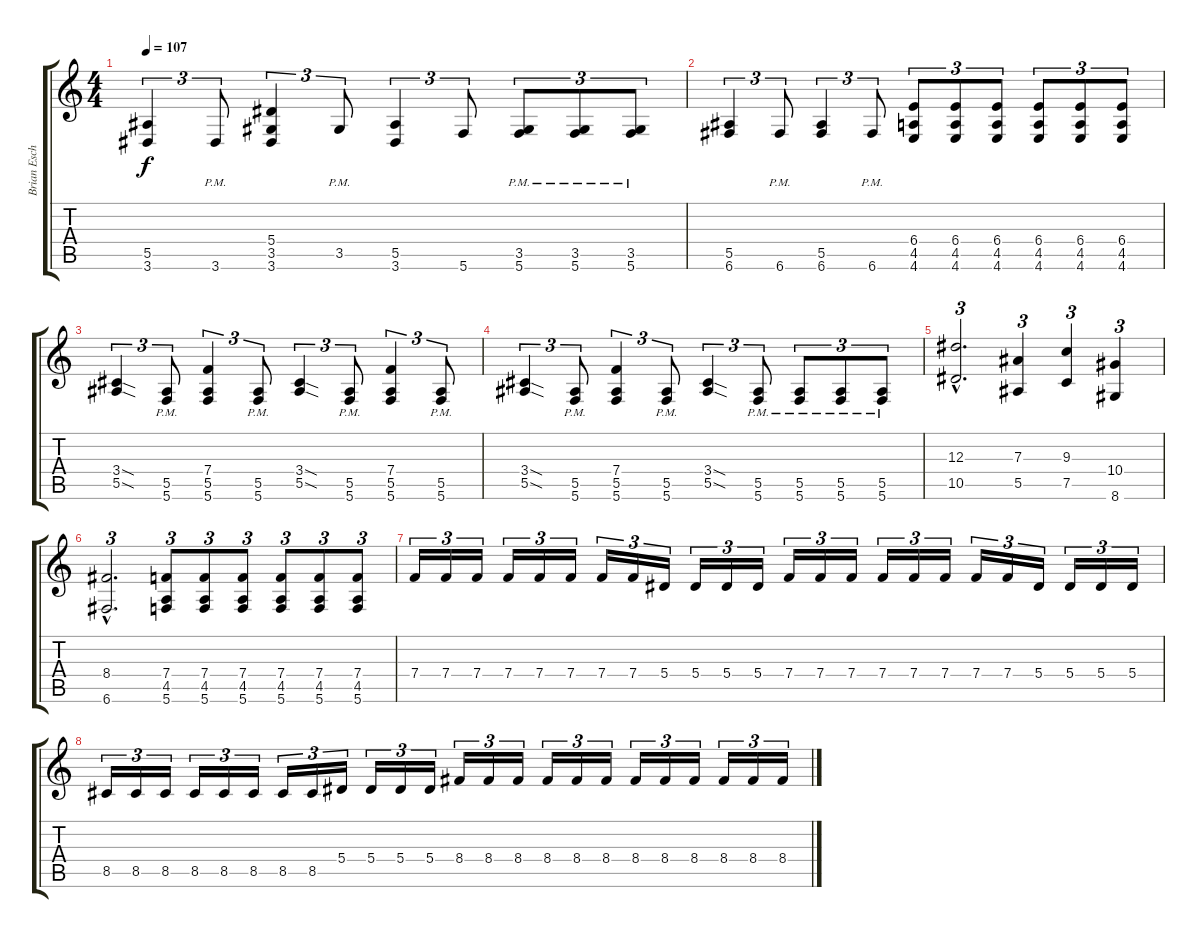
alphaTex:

\track ("Brian Eschbach (Lead Guitar)" "Brian Esch") {instrument distortionguitar}
\staff {score tabs}
\tuning (C4 G3 Eb3 Bb2 F2 C2) {hide}
\ts (4 4)
\tempo 107
\clef g2
\ks c
(5.5 3.6).4{tu (3 2) dy f} 3.6{pm}.8{tu (3 2)} (5.4 3.5 3.6).4{tu (3 2)} 3.5{pm}.8{tu (3 2)} (5.5 3.6).4{tu (3 2)} 5.6.8{tu (3 2)} (3.5{pm} 5.6{pm}).8{tu (3 2)} (3.5{pm} 5.6{pm}).8{tu (3 2)} (3.5{pm} 5.6{pm}).8{tu (3 2)} |
(5.5 6.6).4{tu (3 2)} 6.6{pm}.8{tu (3 2)} (5.5 6.6).4{tu (3 2)} 6.6{pm}.8{tu (3 2)} (6.4 4.5 4.6).8{tu (3 2)} (6.4 4.5 4.6).8{tu (3 2)} (6.4 4.5 4.6).8{tu (3 2)} (6.4 4.5 4.6).8{tu (3 2)} (6.4 4.5 4.6).8{tu (3 2)} (6.4 4.5 4.6).8{tu (3 2)} |
(3.4{sod} 5.5{sod}).4{tu (3 2)} (5.5{pm} 5.6{pm}).8{tu (3 2)} (7.4 5.5 5.6).4{tu (3 2)} (5.5{pm} 5.6{pm}).8{tu (3 2)} (3.4{sod} 5.5{sod}).4{tu (3 2)} (5.5{pm} 5.6{pm}).8{tu (3 2)} (7.4 5.5 5.6).4{tu (3 2)} (5.5{pm} 5.6{pm}).8{tu (3 2)} |
(3.4{sod} 5.5{sod}).4{tu (3 2)} (5.5{pm} 5.6{pm}).8{tu (3 2)} (7.4 5.5 5.6).4{tu (3 2)} (5.5{pm} 5.6{pm}).8{tu (3 2)} (3.4{sod} 5.5{sod}).4{tu (3 2)} (5.5{pm} 5.6{pm}).8{tu (3 2)} (5.5{pm} 5.6{pm}).8{tu (3 2)} (5.5{pm} 5.6{pm}).8{tu (3 2)} (5.5{pm} 5.6{pm}).8{tu (3 2)} |
(12.3{hac} 10.5{hac}).2{d tu (3 2)} (7.3 5.5).4{tu (3 2)} (9.3 7.5).4{tu (3 2)} (10.4 8.6).4{tu (3 2)} |
(8.4{hac} 6.6{hac}).2{d tu (3 2)} (7.4 4.5 5.6).8{tu (3 2)} (7.4 4.5 5.6).8{tu (3 2)} (7.4 4.5 5.6).8{tu (3 2)} (7.4 4.5 5.6).8{tu (3 2)} (7.4 4.5 5.6).8{tu (3 2)} (7.4 4.5 5.6).8{tu (3 2)} |
7.4.16{tu (3 2)} 7.4.16{tu (3 2)} 7.4.16{tu (3 2)} 7.4.16{tu (3 2)} 7.4.16{tu (3 2)} 7.4.16{tu (3 2)} 7.4.16{tu (3 2)} 7.4.16{tu (3 2)} 5.4.16{tu (3 2)} 5.4.16{tu (3 2)} 5.4.16{tu (3 2)} 5.4.16{tu (3 2)} 7.4.16{tu (3 2)} 7.4.16{tu (3 2)} 7.4.16{tu (3 2)} 7.4.16{tu (3 2)} 7.4.16{tu (3 2)} 7.4.16{tu (3 2)} 7.4.16{tu (3 2)} 7.4.16{tu (3 2)} 5.4.16{tu (3 2)} 5.4.16{tu (3 2)} 5.4.16{tu (3 2)} 5.4.16{tu (3 2)} |
8.5.16{tu (3 2)} 8.5.16{tu (3 2)} 8.5.16{tu (3 2)} 8.5.16{tu (3 2)} 8.5.16{tu (3 2)} 8.5.16{tu (3 2)} 8.5.16{tu (3 2)} 8.5.16{tu (3 2)} 5.4.16{tu (3 2)} 5.4.16{tu (3 2)} 5.4.16{tu (3 2)} 5.4.16{tu (3 2)} 8.4.16{tu (3 2)} 8.4.16{tu (3 2)} 8.4.16{tu (3 2)} 8.4.16{tu (3 2)} 8.4.16{tu (3 2)} 8.4.16{tu (3 2)} 8.4.16{tu (3 2)} 8.4.16{tu (3 2)} 8.4.16{tu (3 2)} 8.4.16{tu (3 2)} 8.4.16{tu (3 2)} 8.4.16{tu (3 2)}
